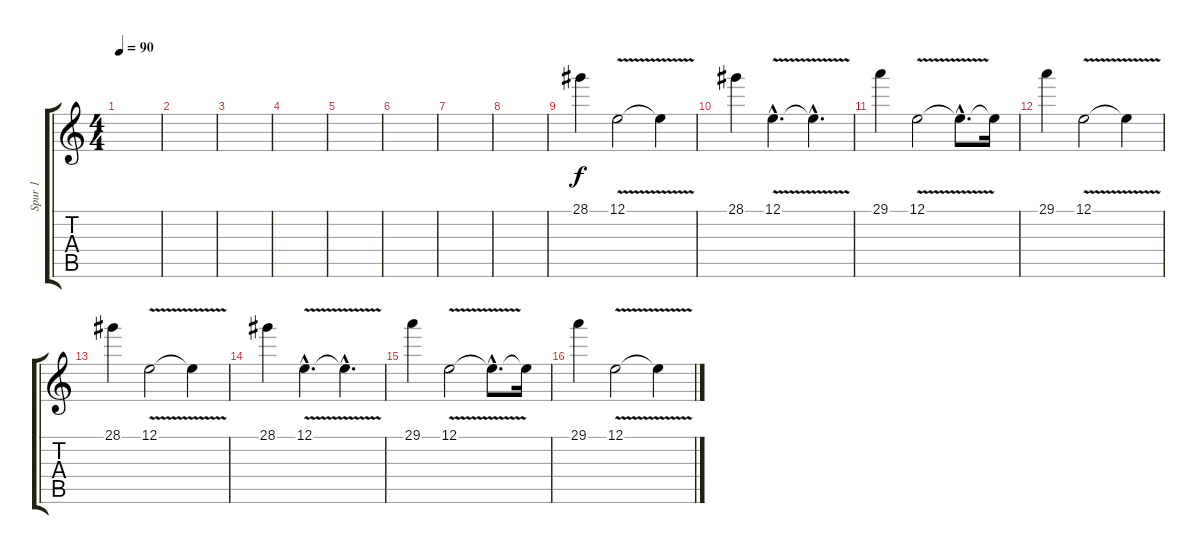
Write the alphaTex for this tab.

\track ("Spur 1" "Spur 1") {instrument whistle}
\staff {score tabs}
\tuning (E4 B3 G3 D3 A2 E2) {hide}
\ts (4 4)
\tempo 90
\clef g2
\ks c
|
|
|
|
|
|
|
|
28.1.4{dy f instrument whistle} 12.1{v}.2 12.1{t}.4 |
28.1.4 12.1{v hac}.4{d} 12.1{hac t}.4{d} |
29.1.4 12.1{v}.2 12.1{hac t}.8{d} 12.1{t}.16 |
29.1.4 12.1{v}.2 12.1{t}.4 |
28.1.4{instrument whistle} 12.1{v}.2 12.1{t}.4 |
28.1.4 12.1{v hac}.4{d} 12.1{hac t}.4{d} |
29.1.4 12.1{v}.2 12.1{hac t}.8{d} 12.1{t}.16 |
29.1.4 12.1{v}.2 12.1{t}.4
